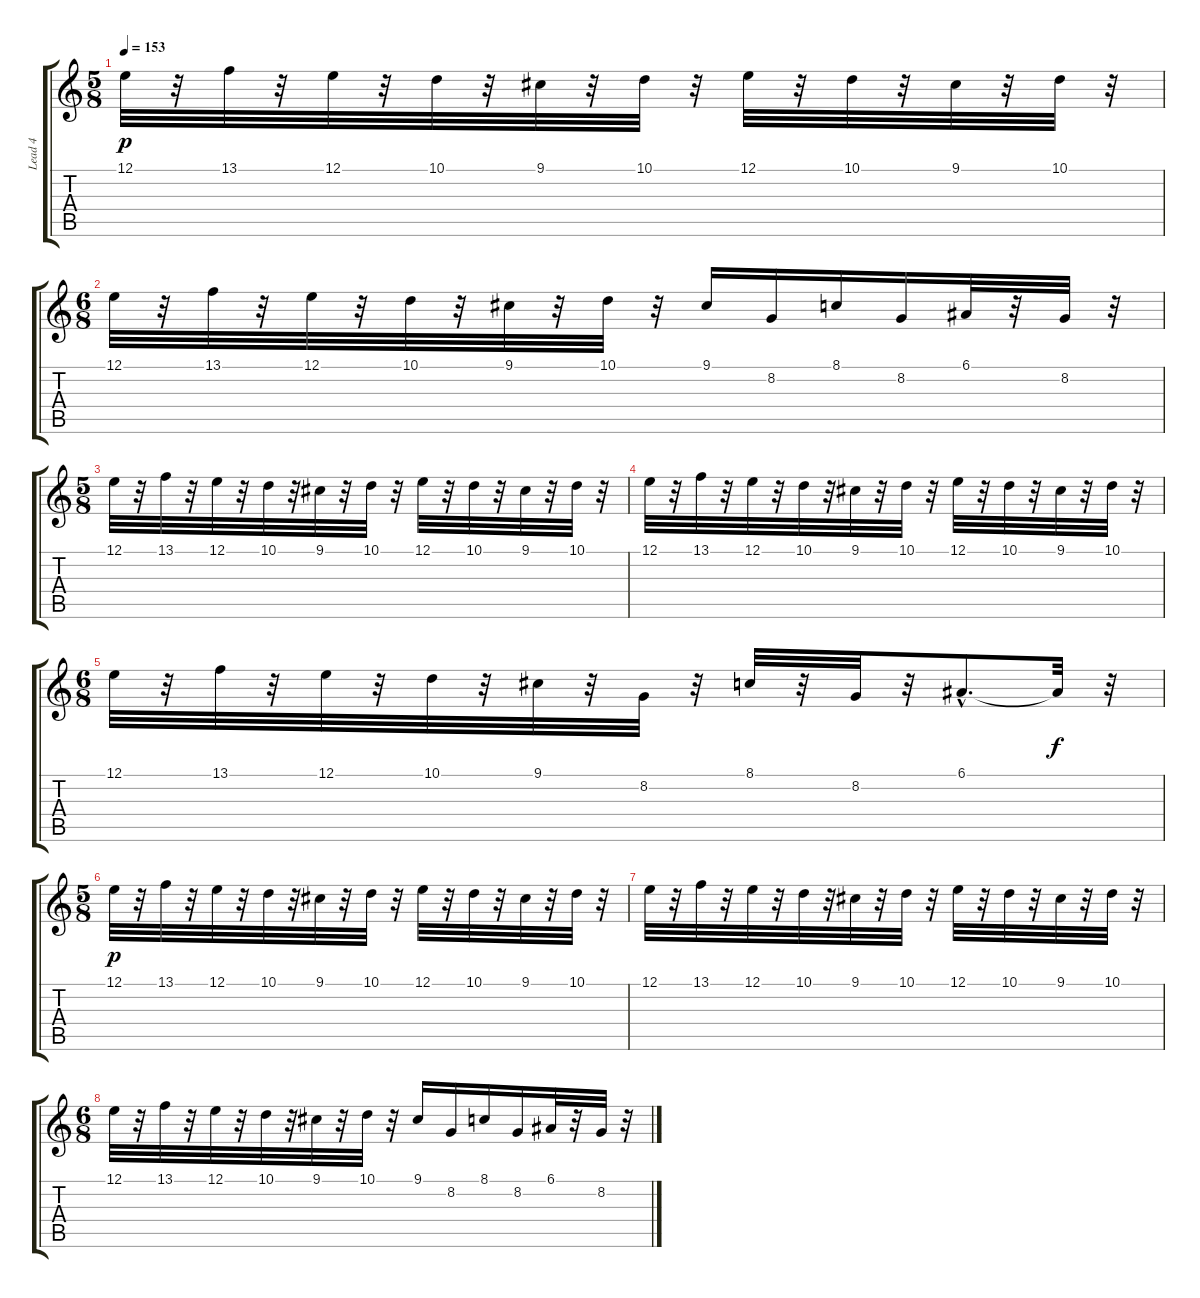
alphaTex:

\track ("Lead 4" "Lead 4") {instrument kalimba}
\staff {score tabs}
\tuning (E4 B3 G3 D3 A2 E2) {hide}
\ts (5 8)
\tempo 153
\clef g2
\ks c
12.1.32{dy p} r.32 13.1.32 r.32 12.1.32 r.32 10.1.32 r.32 9.1.32 r.32 10.1.32 r.32 12.1.32 r.32 10.1.32 r.32 9.1.32 r.32 10.1.32 r.32 |
\ts (6 8)
12.1.32 r.32 13.1.32 r.32 12.1.32 r.32 10.1.32 r.32 9.1.32 r.32 10.1.32 r.32 9.1.16 8.2.16 8.1.16 8.2.16 6.1.32 r.32 8.2.32 r.32 |
\ts (5 8)
12.1.32 r.32 13.1.32 r.32 12.1.32 r.32 10.1.32 r.32 9.1.32 r.32 10.1.32 r.32 12.1.32 r.32 10.1.32 r.32 9.1.32 r.32 10.1.32 r.32 |
12.1.32 r.32 13.1.32 r.32 12.1.32 r.32 10.1.32 r.32 9.1.32 r.32 10.1.32 r.32 12.1.32 r.32 10.1.32 r.32 9.1.32 r.32 10.1.32 r.32 |
\ts (6 8)
12.1.32 r.32 13.1.32 r.32 12.1.32 r.32 10.1.32 r.32 9.1.32 r.32 8.2.32 r.32 8.1.32 r.32 8.2.32 r.32 6.1{hac}.8{d} 6.1{t}.32{dy f} r.32 |
\ts (5 8)
12.1.32{dy p} r.32 13.1.32 r.32 12.1.32 r.32 10.1.32 r.32 9.1.32 r.32 10.1.32 r.32 12.1.32 r.32 10.1.32 r.32 9.1.32 r.32 10.1.32 r.32 |
12.1.32 r.32 13.1.32 r.32 12.1.32 r.32 10.1.32 r.32 9.1.32 r.32 10.1.32 r.32 12.1.32 r.32 10.1.32 r.32 9.1.32 r.32 10.1.32 r.32 |
\ts (6 8)
12.1.32 r.32 13.1.32 r.32 12.1.32 r.32 10.1.32 r.32 9.1.32 r.32 10.1.32 r.32 9.1.16 8.2.16 8.1.16 8.2.16 6.1.32 r.32 8.2.32 r.32
